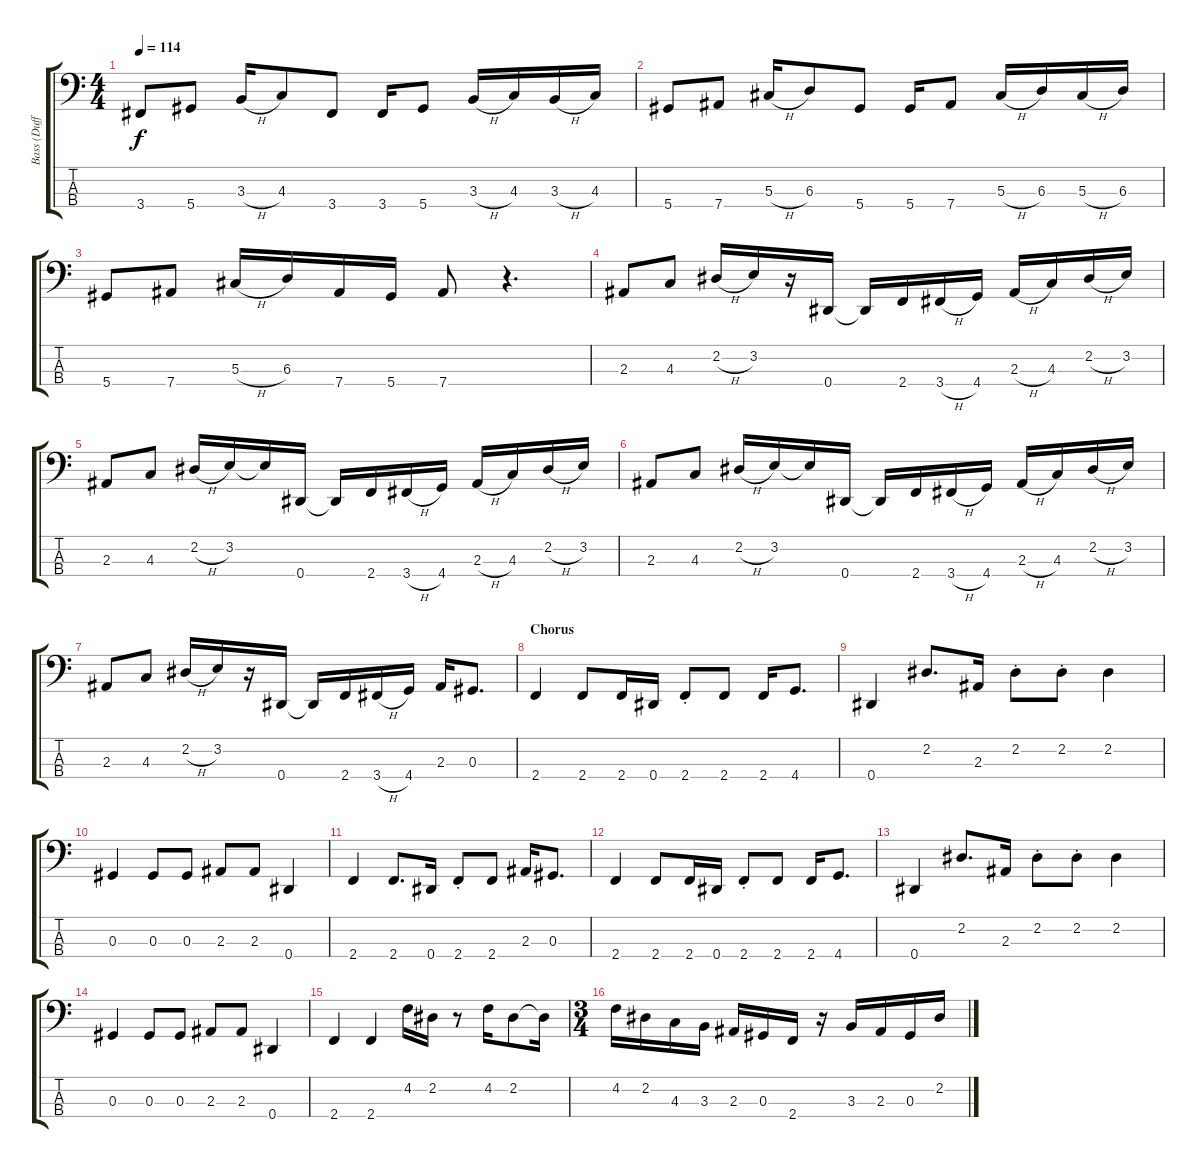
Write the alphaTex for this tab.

\track ("Bass (Duff)" "Bass (Duff") {instrument electricbasspick}
\staff {score tabs}
\tuning (Gb2 Db2 Ab1 Eb1) {hide}
\ts (4 4)
\tempo 114
\clef f4
\ks c
3.4.8{dy f} 5.4.8 3.3{h}.16 4.3.8 3.4.8 3.4.16 5.4.8 3.3{h}.16 4.3.16 3.3{h}.16 4.3.16 |
5.4.8 7.4.8 5.3{h}.16 6.3.8 5.4.8 5.4.16 7.4.8 5.3{h}.16 6.3.16 5.3{h}.16 6.3.16 |
5.4.8 7.4.8 5.3{h}.16 6.3.16 7.4.16 5.4.16 7.4.8 r.4{d} |
2.3.8 4.3.8 2.2{h}.16 3.2.16 r.16 0.4.16 0.4{t}.16 2.4.16 3.4{h}.16 4.4.16 2.3{h}.16 4.3.16 2.2{h}.16 3.2.16 |
2.3.8 4.3.8 2.2{h}.16 3.2.16 3.2{t}.16 0.4.16 0.4{t}.16 2.4.16 3.4{h}.16 4.4.16 2.3{h}.16 4.3.16 2.2{h}.16 3.2.16 |
2.3.8 4.3.8 2.2{h}.16 3.2.16 3.2{t}.16 0.4.16 0.4{t}.16 2.4.16 3.4{h}.16 4.4.16 2.3{h}.16 4.3.16 2.2{h}.16 3.2.16 |
2.3.8 4.3.8 2.2{h}.16 3.2.16 r.16 0.4.16 0.4{t}.16 2.4.16 3.4{h}.16 4.4.16 2.3.16 0.3.8{d} |
\section ("" "Chorus")
2.4.4 2.4.8 2.4.16 0.4.16 2.4{st}.8 2.4.8 2.4.16 4.4.8{d} |
0.4.4 2.2.8{d} 2.3.16 2.2{st}.8 2.2{st}.8 2.2.4 |
0.3.4 0.3.8 0.3.8 2.3.8 2.3.8 0.4.4 |
2.4.4 2.4.8{d} 0.4.16 2.4{st}.8 2.4.8 2.3.16 0.3.8{d} |
2.4.4 2.4.8 2.4.16 0.4.16 2.4{st}.8 2.4.8 2.4.16 4.4.8{d} |
0.4.4 2.2.8{d} 2.3.16 2.2{st}.8 2.2{st}.8 2.2.4 |
0.3.4 0.3.8 0.3.8 2.3.8 2.3.8 0.4.4 |
2.4.4 2.4.4 4.2.16 2.2.16 r.8 4.2.16 2.2.8 2.2{t}.16 |
\ts (3 4)
4.2.16 2.2.16 4.3.16 3.3.16 2.3.16 0.3.16 2.4.16 r.16 3.3.16 2.3.16 0.3.16 2.2.16
